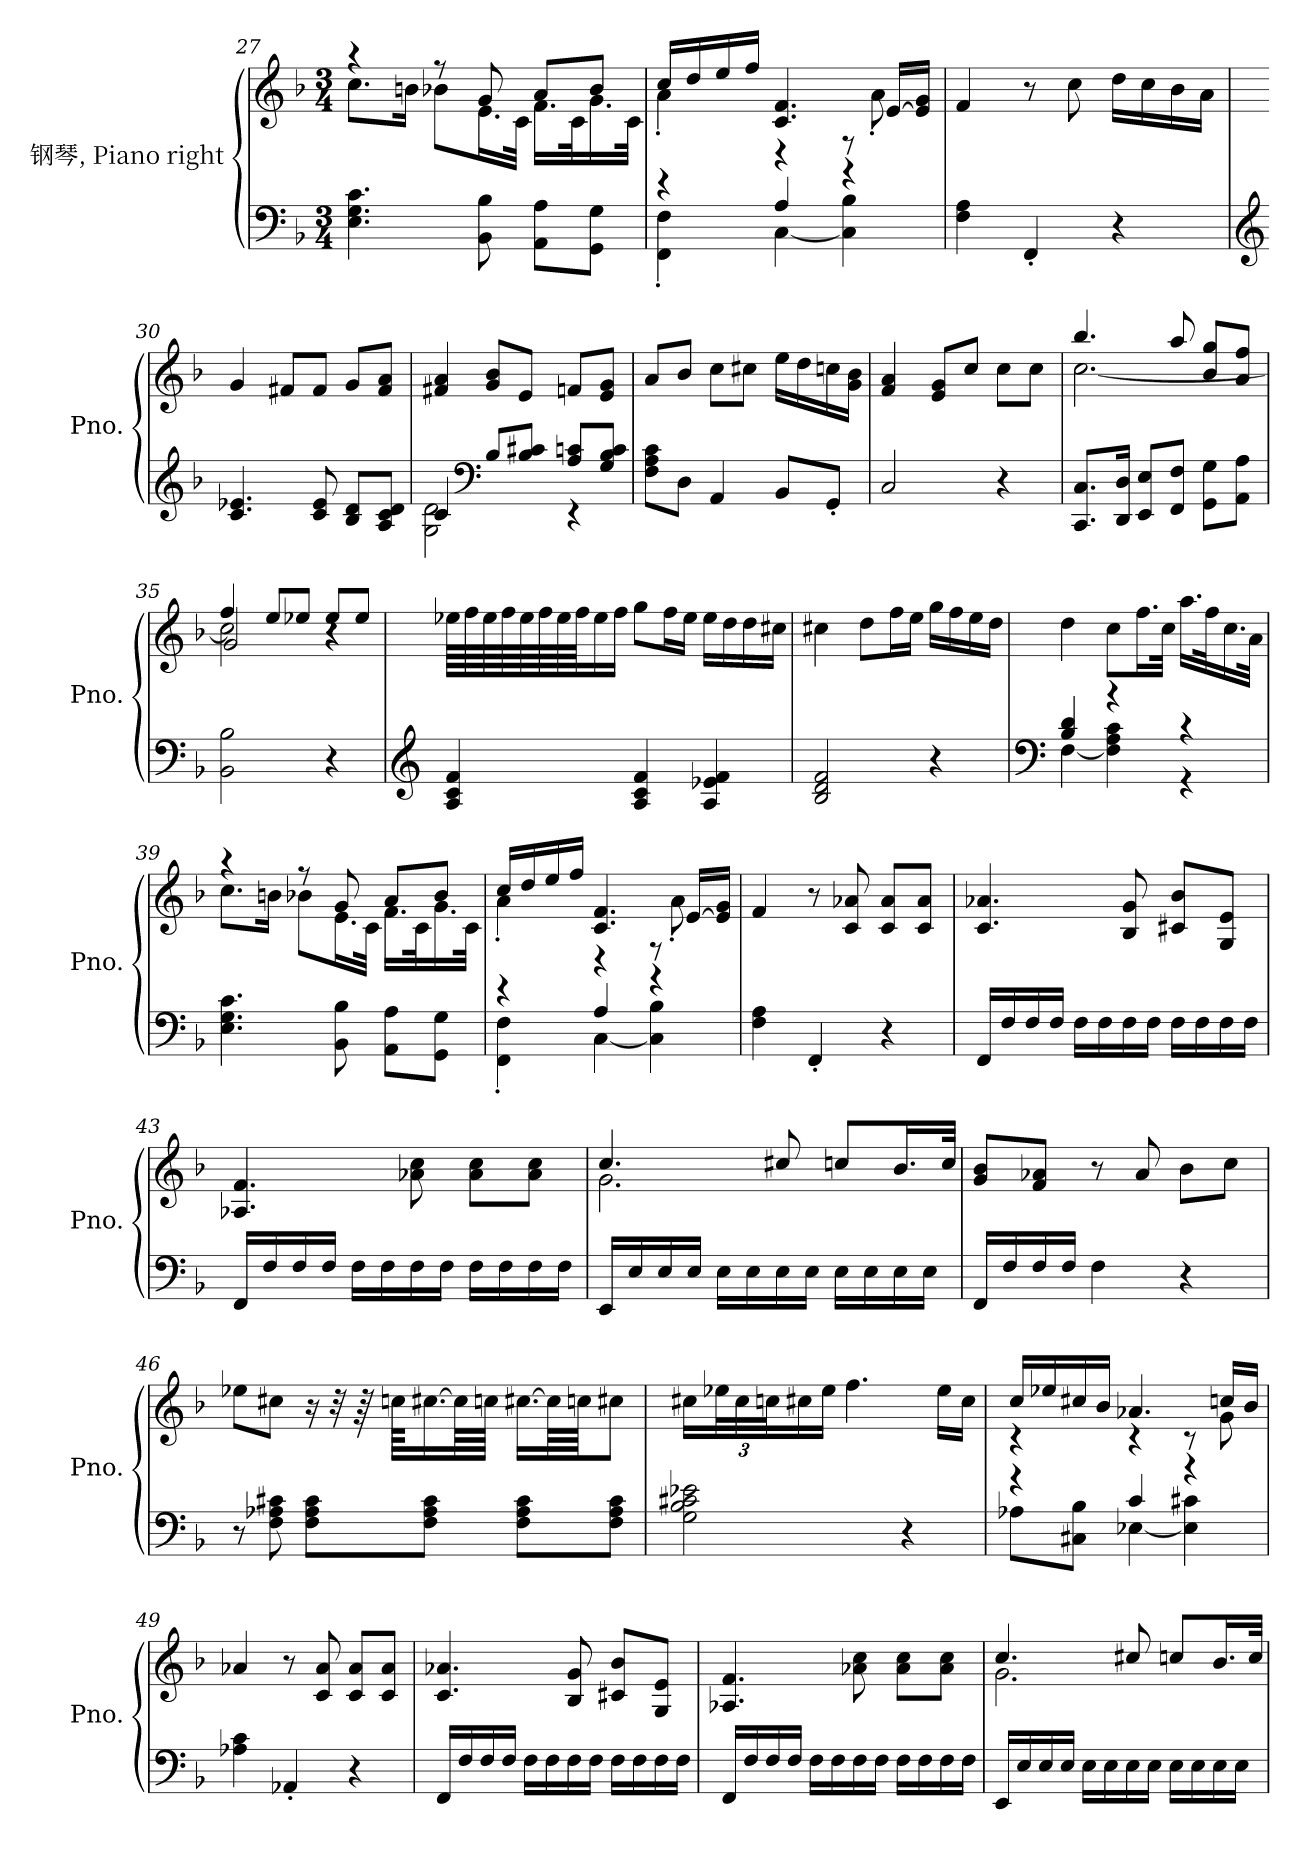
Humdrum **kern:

**kern	**kern
*part1	*part1
*staff2	*staff1
*I"钢琴, Piano right	*
*I'Pno.	*
!!LO:PB:g=z
*clefF4	*clefG2
*k[b-]	*k[b-]
*M3/4	*M3/4
*MM49	*MM49
=27	=27
*	*^
4.E\ 4.G\ 4.c\	4r	8.cc\L
.	.	16bn\Jk
.	8r	8b-X\L
*	*MM50	*
8BB-\ 8B-\	8g/	16.e\L
.	.	32c\JJk
*	*MM51	*
8AA\ 8A\L	8a/L	16.f\LL
.	.	32c\K
*	*MM51	*
8GG\ 8G\J	8b-/J	16.g\
.	.	32c\JJk
=28	=28	=28
*	*MM42	*
*^	*	*
4r	4FF\' 4F\'	16cc/LL	4a'\
*	*	*MM44	*
.	.	16dd/	.
.	.	16ee/	.
.	.	16ff/JJ	.
*	*	*MM46	*
4A/	[4C\	4.c/ 4.f/	4r
4r	4C\] 4B-\	.	8r
*	*	*MM44	*
.	.	[16e/LL	8a'\
.	.	16e/] 16g/JJ	.
*v	*v	*	*
*	*v	*v
=29	=29
4F\ 4A\	4f/
4FF'/	8r
*	*MM46
.	8cc\
4r	16dd\LL
.	16cc\
.	16b-\
.	16a\JJ
=30	=30
*clefG2	*
*	*MM45
4.c/ 4.e-X/	4g/
*	*MM47
.	8f#X/L
8c/ 8e-/	8f#/J
8B-/ 8d/L	8g/L
*	*MM44
8A/ 8c/ 8d/J	8f#/ 8a/J
!!LO:LB:g=z
=31	=31
*	*MM46
*^	*
4c/	2G\ 2d\	4f#X/ 4a/
*clefF4	*	*
8B-/L	.	8g/ 8b-/L
*	*	*MM47
8B-/ 8c#X/J	.	8e/J
8A/ 8cn/L	4r	8fn/L
8G/ 8B-/ 8c/J	.	8e/ 8g/J
*v	*v	*
=32	=32
8F\ 8A\ 8c\L	8a/L
8D\J	8b-/J
4AA/	8cc\L
.	8cc#X\J
*	*MM46
8BB-/L	16ee\LL
.	16dd\
8GG'/J	16ccn\
.	16g\ 16b-\JJ
=33	=33
*	*MM45
2C/	4f/ 4a/
.	8e/ 8g/L
*	*MM46
.	8cc/J
4r	8cc\L
*	*MM44
.	8cc\J
=34	=34
*	*MM46
*	*^
8.CC/ 8.C/L	4.bb-/	[2.cc\
16DD/ 16D/Jk	.	.
8EE/ 8E/L	.	.
*	*MM47	*
8FF/ 8F/J	8aa/	.
8GG\ 8G\L	8b-/ 8gg/L	.
*	*MM45	*
8AA\ 8A\J	8a/ 8ff/J	.
*	*v	*v
=35	=35
*	*MM44
*	*^
*	*	*^
2BB-\ 2B-\	4ff/	2cc\]	2g/
*	*MM43	*	*
.	8ee/L	.	.
*	*MM45	*	*
.	8ee-X/J	.	.
4r	8ee-/L	4r	4r
.	8ee-/J	.	.
*	*v	*v	*v
!!LO:LB:g=z
=36	=36
*clefG2	*
*	*MM51
4A/ 4c/ 4f/	64ee-X\LLLL
.	64ff\
.	64ee-\
.	64ff\
.	64ee-\
.	64ff\
.	64ee-\
.	64ff\JJ
*	*MM48
.	16ee-\
.	16ff\JJ
4A/ 4c/ 4f/	8gg\L
.	16ff\L
.	16ee-\JJ
4A/ 4e-X/ 4f/	16ee-\LL
.	16dd\
.	16dd\
.	16cc#X\JJ
=37	=37
2B-/ 2d/ 2f/	4cc#X\
*	*MM45
.	8dd\L
*	*MM46
.	16ff\L
.	16ee\JJ
4r	16gg\LL
.	16ff\
*	*MM42
.	16ee\
.	16dd\JJ
=38	=38
*clefF4	*
*	*MM44
*^	*
4B-/ 4d/	[4F\	4dd\
4r	4F\] 4A\ 4c\	8cc\L
*	*	*MM50
.	.	16.ff\L
.	.	32cc\JJk
*	*	*MM50
4r	4r	16.aa\LL
.	.	32ff\K
.	.	16.cc\
.	.	32a\JJk
*v	*v	*
!!LO:LB:g=z
=39	=39
*	*MM49
*	*^
4.E\ 4.G\ 4.c\	4r	8.cc\L
.	.	16bn\Jk
.	8r	8b-X\L
*	*MM50	*
8BB-\ 8B-\	8g/	16.e\L
.	.	32c\JJk
*	*MM50	*
8AA\ 8A\L	8a/L	16.f\LL
.	.	32c\K
*	*MM50	*
8GG\ 8G\J	8b-/J	16.g\
.	.	32c\JJk
=40	=40	=40
*	*MM42	*
*^	*	*
4r	4FF\' 4F\'	16cc/LL	4a'\
*	*	*MM44	*
.	.	16dd/	.
.	.	16ee/	.
.	.	16ff/JJ	.
*	*	*MM46	*
4A/	[4C\	4.c/ 4.f/	4r
4r	4C\] 4B-\	.	8r
*	*	*MM44	*
.	.	[16e/LL	8a'\
.	.	16e/] 16g/JJ	.
*v	*v	*	*
*	*v	*v
=41	=41
4F\ 4A\	4f/
4FF'/	8r
.	8c/ 8a-X/
4r	8c/ 8a-/L
.	8c/ 8a-/J
=42	=42
*	*MM46
16FF/LL	4.c/ 4.a-X/
16F/	.
16F/	.
16F/JJ	.
16F\LL	.
16F\	.
*	*MM48
16F\	8B-/ 8g/
16F\JJ	.
16F\LL	8c#X/ 8b-/L
16F\	.
*	*MM44
16F\	8G/ 8e/J
16F\JJ	.
!!LO:LB:g=z
=43	=43
*	*MM46
16FF/LL	4.A-X/ 4.f/
16F/	.
16F/	.
16F/JJ	.
16F\LL	.
16F\	.
16F\	8a-X\ 8cc\
16F\JJ	.
*	*MM46
16F\LL	8a-\ 8cc\L
16F\	.
*	*MM42
16F\	8a-\ 8cc\J
16F\JJ	.
=44	=44
*	*MM46
*	*^
16EE/LL	4.cc/	2.g\
16E/	.	.
16E/	.	.
16E/JJ	.	.
16E\LL	.	.
16E\	.	.
*	*MM46	*
16E\	8cc#X/	.
16E\JJ	.	.
16E\LL	8ccn/L	.
16E\	.	.
16E\	16.b-/L	.
16E\JJ	.	.
.	32cc/JJk	.
*	*v	*v
=45	=45
*	*MM47
16FF/LL	8g/ 8b-/L
16F/	.
16F/	8f/ 8a-X/J
16F/JJ	.
*	*MM45
4F\	8r
.	8a-/
4r	8b-\L
.	8cc\J
!!LO:LB:g=z
=46	=46
*	*MM46
8r	8ee-X\L
8F\ 8A-X\ 8c#X\	8cc#X\J
8F\ 8A-\ 8c#\L	16r
.	32r
.	64r
.	64ccn\KKLL
*	*MM47
8F\ 8A-\ 8c#\J	[16.cc#X\
*	*MM46
.	64cc#\LL]
.	64ccn\JJJJ
8F\ 8A-\ 8c#\L	[16.cc#X\LL
.	64cc#\LL]
.	64ccn\JJJ
*	*MM41
8F\ 8A-\ 8c#\J	8cc#X\J
=47	=47
*	*MM45
2G\ 2B-\ 2c#X\ 2e-X\	16cc#X\LL
*	*Xbrackettup
*	*MM47
.	48ee-X\L
*	*MM51
.	48cc#\
*	*MM50
.	48ccn\J
*	*MM47
.	16cc#X\
*	*MM42
.	16ee-\JJ
*	*MM46
.	4.ff\
4r	.
.	16ee-\LL
.	16cc#\JJ
!!LO:PB:g=z
=48	=48
*^	*^
4r	8A-X\L	16cc/LL	4r
.	.	16ee-X/	.
.	8C#X\ 8B-\J	16cc#X/	.
.	.	16b-/JJ	.
4c/	[4E-X\	4.a-X/	4r
4r	4E-\] 4c#X\	.	8r
*	*	*MM45	*
.	.	16ccn/LL	8g\
.	.	16b-/JJ	.
*v	*v	*	*
*	*v	*v
=49	=49
4A-X\ 4c\	4a-X/
*	*MM41
4AA-X'/	8r
*	*MM44
.	8c/ 8a-/
4r	8c/ 8a-/L
.	8c/ 8a-/J
=50	=50
*	*MM46
16FF/LL	4.c/ 4.a-X/
16F/	.
16F/	.
16F/JJ	.
16F\LL	.
16F\	.
*	*MM48
16F\	8B-/ 8g/
16F\JJ	.
16F\LL	8c#X/ 8b-/L
16F\	.
*	*MM44
16F\	8G/ 8e/J
16F\JJ	.
=51	=51
*	*MM46
16FF/LL	4.A-X/ 4.f/
16F/	.
16F/	.
16F/JJ	.
16F\LL	.
16F\	.
*	*MM47
16F\	8a-X\ 8cc\
16F\JJ	.
*	*MM46
16F\LL	8a-\ 8cc\L
16F\	.
*	*MM42
16F\	8a-\ 8cc\J
16F\JJ	.
!!LO:LB:g=z
=52	=52
*	*MM46
*	*^
16EE/LL	4.cc/	2.g\
16E/	.	.
16E/	.	.
16E/JJ	.	.
16E\LL	.	.
16E\	.	.
*	*MM46	*
16E\	8cc#X/	.
16E\JJ	.	.
16E\LL	8ccn/L	.
16E\	.	.
16E\	16.b-/L	.
16E\JJ	.	.
.	32cc/JJk	.
*	*v	*v
=	=
*-	*-
